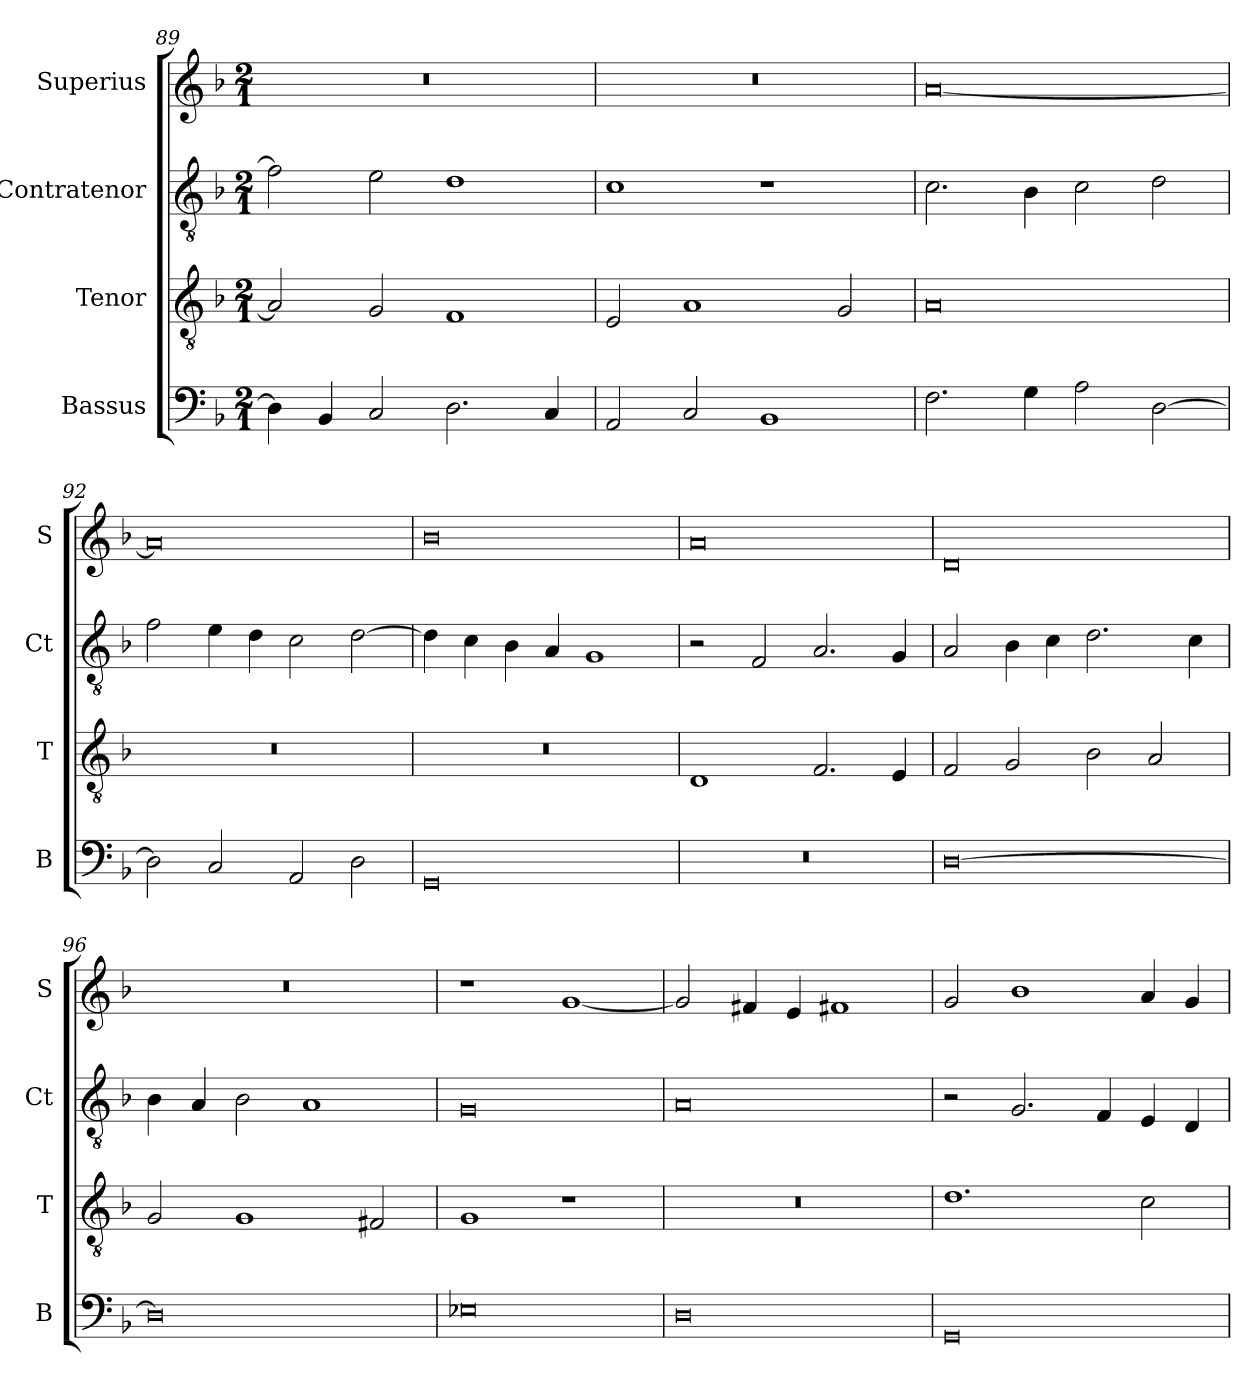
**kern	**kern	**kern	**kern
*part4	*part3	*part2	*part1
*staff4	*staff3	*staff2	*staff1
*I"Bassus	*I"Tenor	*I"Contratenor	*I"Superius
*I'B	*I'T	*I'Ct	*I'S
*clefF4	*clefGv2	*clefGv2	*clefG2
*k[b-]	*k[b-]	*k[b-]	*k[b-]
*M2/1	*M2/1	*M2/1	*M2/1
=89	=89	=89	=89
4D\]	2A/]	2f\]	0r
4BB-/	.	.	.
2C/	2G/	2e\	.
2.D\	1F	1d	.
4C/	.	.	.
=90	=90	=90	=90
2AA/	2E/	1c	0r
2C/	1A	.	.
1BB-	.	1r	.
.	2G/	.	.
=91	=91	=91	=91
2.F\	0A	2.c\	[0a
4G\	.	4B-\	.
2A\	.	2c\	.
[2D\	.	2d\	.
=92	=92	=92	=92
2D\]	0r	2f\	0a]
2C/	.	4e\	.
.	.	4d\	.
2AA/	.	2c\	.
2D\	.	[2d\	.
=93	=93	=93	=93
0GG	0r	4d\]	0b-
.	.	4c\	.
.	.	4B-\	.
.	.	4A/	.
.	.	1G	.
=94	=94	=94	=94
0r	1D	2r	0a
.	.	2F/	.
.	2.F/	2.A/	.
.	4E/	4G/	.
=95	=95	=95	=95
[0D	2F/	2A/	0d
.	2G/	4B-\	.
.	.	4c\	.
.	2B-\	2.d\	.
.	2A/	.	.
.	.	4c\	.
=96	=96	=96	=96
0D]	2G/	4B-\	0r
.	.	4A/	.
.	1G	2B-\	.
.	.	1A	.
.	2F#X/	.	.
=97	=97	=97	=97
0E-X	1G	0G	1r
.	1r	.	[1g
=98	=98	=98	=98
0D	0r	0A	2g/]
.	.	.	4f#X/
.	.	.	4e/
.	.	.	1f#X
=99	=99	=99	=99
0GG	1.d	2r	2g/
.	.	2.G/	1b-
.	.	4F/	.
.	2c\	4E/	4a/
.	.	4D/	4g/
=	=	=	=
*-	*-	*-	*-
